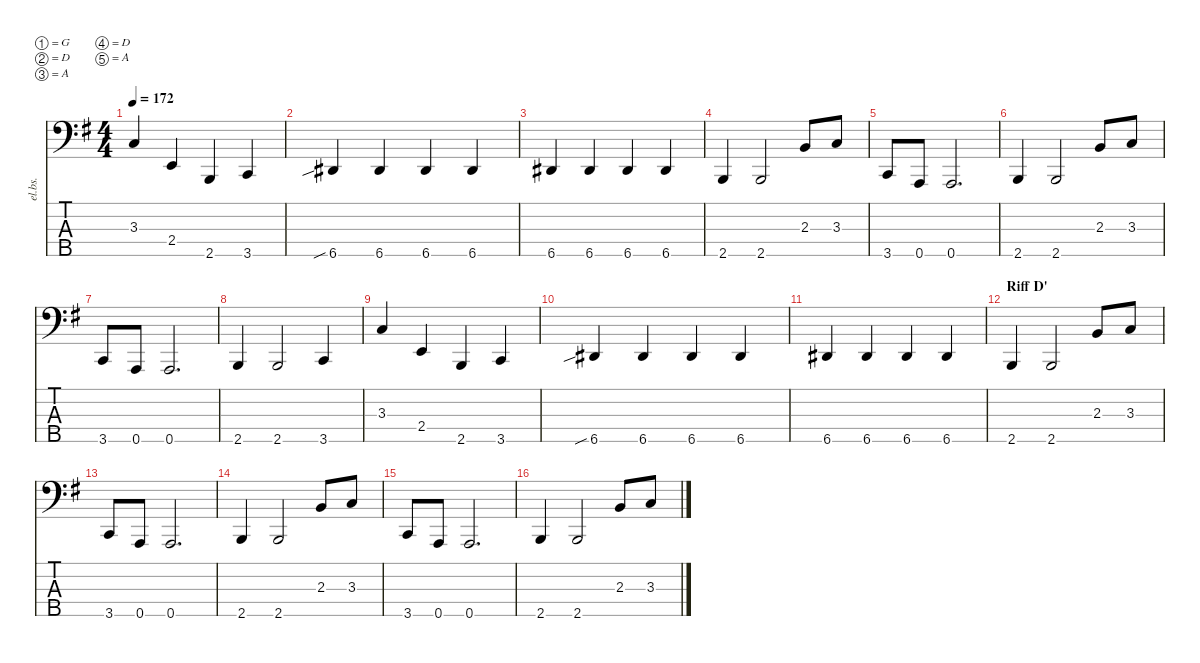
\defaultSystemsLayout 4
\hideDynamics
\bracketExtendMode nobrackets
\otherSystemsTrackNameOrientation horizontal
\track ("Toshiya" "el.bs.") {instrument electricbassfinger}
\staff {score tabs}
\tuning (G2 D2 A1 D1 A0)
\ts (4 4)
\tempo 172
\clef f4
\ks eminor
3.3{acc forcenatural}.4{dy mf} 2.4{acc forcenatural}.4 2.5{acc forcenatural}.4 3.5{acc forcenatural}.4 |
6.5{sib acc #}.4 6.5{acc #}.4 6.5{acc #}.4 6.5{acc #}.4 |
6.5{acc #}.4 6.5{acc #}.4 6.5{acc #}.4 6.5{acc #}.4 |
2.5{acc forcenatural}.4 2.5{acc forcenatural}.2 2.3{acc forcenatural}.8 3.3{acc forcenatural}.8 |
3.5{acc forcenatural}.8 0.5{acc forcenatural}.8 0.5{acc forcenatural}.2{d} |
2.5{acc forcenatural}.4 2.5{acc forcenatural}.2 2.3{acc forcenatural}.8 3.3{acc forcenatural}.8 |
3.5{acc forcenatural}.8 0.5{acc forcenatural}.8 0.5{acc forcenatural}.2{d} |
2.5{acc forcenatural}.4 2.5{acc forcenatural}.2 3.5{acc forcenatural}.4 |
3.3{acc forcenatural}.4 2.4{acc forcenatural}.4 2.5{acc forcenatural}.4 3.5{acc forcenatural}.4 |
6.5{sib acc #}.4 6.5{acc #}.4 6.5{acc #}.4 6.5{acc #}.4 |
6.5{acc #}.4 6.5{acc #}.4 6.5{acc #}.4 6.5{acc #}.4 |
\section ("" "Riff D'")
2.5{acc forcenatural}.4 2.5{acc forcenatural}.2 2.3{acc forcenatural}.8 3.3{acc forcenatural}.8 |
3.5{acc forcenatural}.8 0.5{acc forcenatural}.8 0.5{acc forcenatural}.2{d} |
2.5{acc forcenatural}.4 2.5{acc forcenatural}.2 2.3{acc forcenatural}.8 3.3{acc forcenatural}.8 |
3.5{acc forcenatural}.8 0.5{acc forcenatural}.8 0.5{acc forcenatural}.2{d} |
2.5{acc forcenatural}.4 2.5{acc forcenatural}.2 2.3{acc forcenatural}.8 3.3{acc forcenatural}.8
